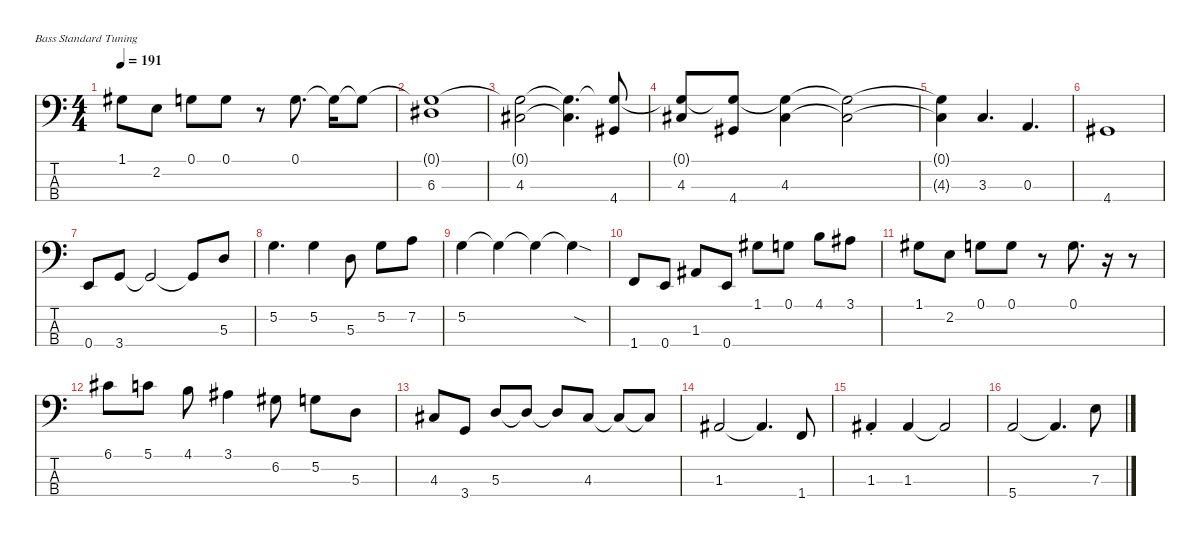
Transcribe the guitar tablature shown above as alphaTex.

\defaultSystemsLayout 4
\hideDynamics
\bracketExtendMode nobrackets
\singleTrackTrackNamePolicy hidden
\multiTrackTrackNamePolicy hidden
\firstSystemTrackNameMode fullname
\firstSystemTrackNameOrientation horizontal
\otherSystemsTrackNameOrientation horizontal
\track ("Bass" "el.bs.") {instrument electricbassfinger}
\staff {score tabs}
\tuning (G2 D2 A1 E1)
\ts (4 4)
\tempo 191
\clef f4
\ks c
1.1{acc #}.8{dy f beam Down} 2.2.8{beam Down} 0.1.8{beam Down} 0.1.8{beam Down} r.8{beam Down} 0.1.8{d beam Down} 0.1{t}.16{dy mf beam Down} 0.1{t}.8{beam Down} |
(6.3{acc #} 0.1{t}).1{dy f beam Down} |
(4.3{acc #} 0.1{t}).2{beam Down} (4.3{t acc #} 0.1{t}).4{d beam Down} (4.4{acc #} 0.1{t}).8{beam Up} |
(4.3{acc #} 0.1{t}).8{beam Up} (4.4{acc #} 0.1{t}).8{beam Up} (4.3{acc #} 0.1{t}).4{beam Down} (4.3{t acc #} 0.1{t}).2{beam Down} |
(0.1{t} 4.3{t acc #}).4{beam Down} 3.3.4{d beam Up} 0.3.4{d beam Up} |
4.4{acc #}.1{beam Up} |
0.4.8{beam Up} 3.4.8{beam Up} 3.4{t}.2{beam Up} 3.4{t}.8{beam Up} 5.3.8{beam Up} |
5.2.4{d beam Down} 5.2.4{beam Down} 5.3.8{beam Down} 5.2.8{beam Down} 7.2.8{beam Down} |
5.2.4{beam Down} 5.2{t}.4{beam Down} 5.2{t}.4{beam Down} 5.2{sod t}.4{beam Down} |
1.4.8{beam Up} 0.4.8{beam Up} 1.3{acc #}.8{beam Up} 0.4.8{beam Up} 1.1{acc #}.8{beam Down} 0.1.8{beam Down} 4.1.8{beam Down} 3.1{acc #}.8{beam Down} |
1.1{acc #}.8{beam Down} 2.2.8{beam Down} 0.1.8{beam Down} 0.1.8{beam Down} r.8{beam Down} 0.1.8{d beam Down} r.16{beam Down} r.8{beam Down} |
6.1{acc #}.8{beam Down} 5.1.8{beam Down} 4.1.8{beam Down} 3.1{acc #}.4{beam Down} 6.2{acc #}.8{beam Down} 5.2.8{beam Down} 5.3.8{beam Down} |
4.3{acc #}.8{beam Up} 3.4.8{beam Up} 5.3.8{beam Up} 5.3{t}.8{beam Up} 5.3{t}.8{beam Up} 4.3{acc #}.8{beam Up} 4.3{t acc #}.8{beam Up} 4.3{t acc #}.8{beam Up} |
1.3{acc #}.2{beam Up} 1.3{t acc #}.4{d beam Up} 1.4.8{beam Up} |
1.3{st acc #}.4{beam Up} 1.3{acc #}.4{beam Up} 1.3{t acc #}.2{beam Up} |
5.4.2{beam Up} 5.4{t}.4{d beam Up} 7.3.8{beam Down}
